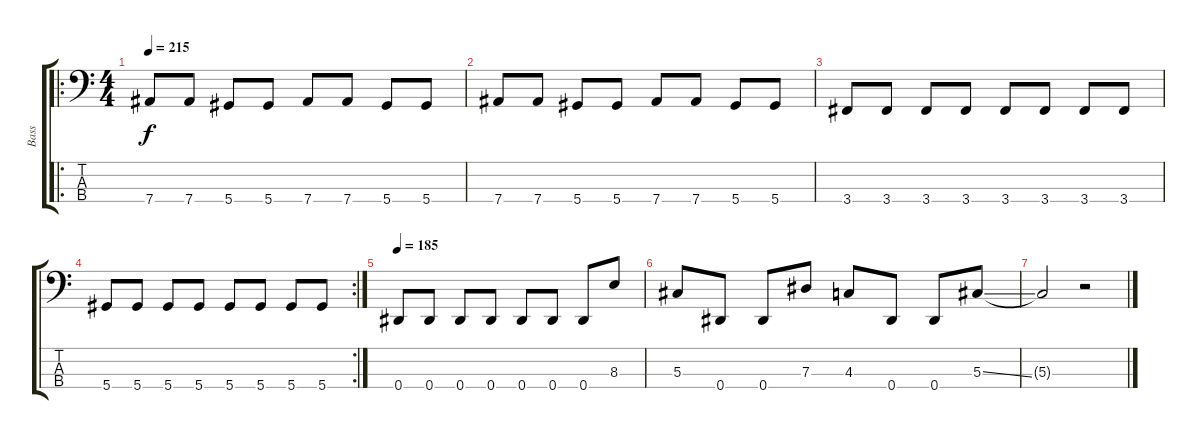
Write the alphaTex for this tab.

\track ("Bass" "Bass") {instrument overdrivenguitar}
\staff {score tabs}
\tuning (Gb2 Db2 Ab1 Eb1) {hide}
\ro
\ts (4 4)
\tempo 215
\clef f4
\ks c
7.4.8{dy f} 7.4.8 5.4.8 5.4.8 7.4.8 7.4.8 5.4.8 5.4.8 |
7.4.8 7.4.8 5.4.8 5.4.8 7.4.8 7.4.8 5.4.8 5.4.8 |
3.4.8 3.4.8 3.4.8 3.4.8 3.4.8 3.4.8 3.4.8 3.4.8 |
\rc 2
5.4.8 5.4.8 5.4.8 5.4.8 5.4.8 5.4.8 5.4.8 5.4.8 |
\tempo 185
0.4.8 0.4.8 0.4.8 0.4.8 0.4.8 0.4.8 0.4.8 8.3.8 |
5.3.8 0.4.8 0.4.8 7.3.8 4.3.8 0.4.8 0.4.8 5.3{ss}.8 |
5.3{t}.2 r.2
